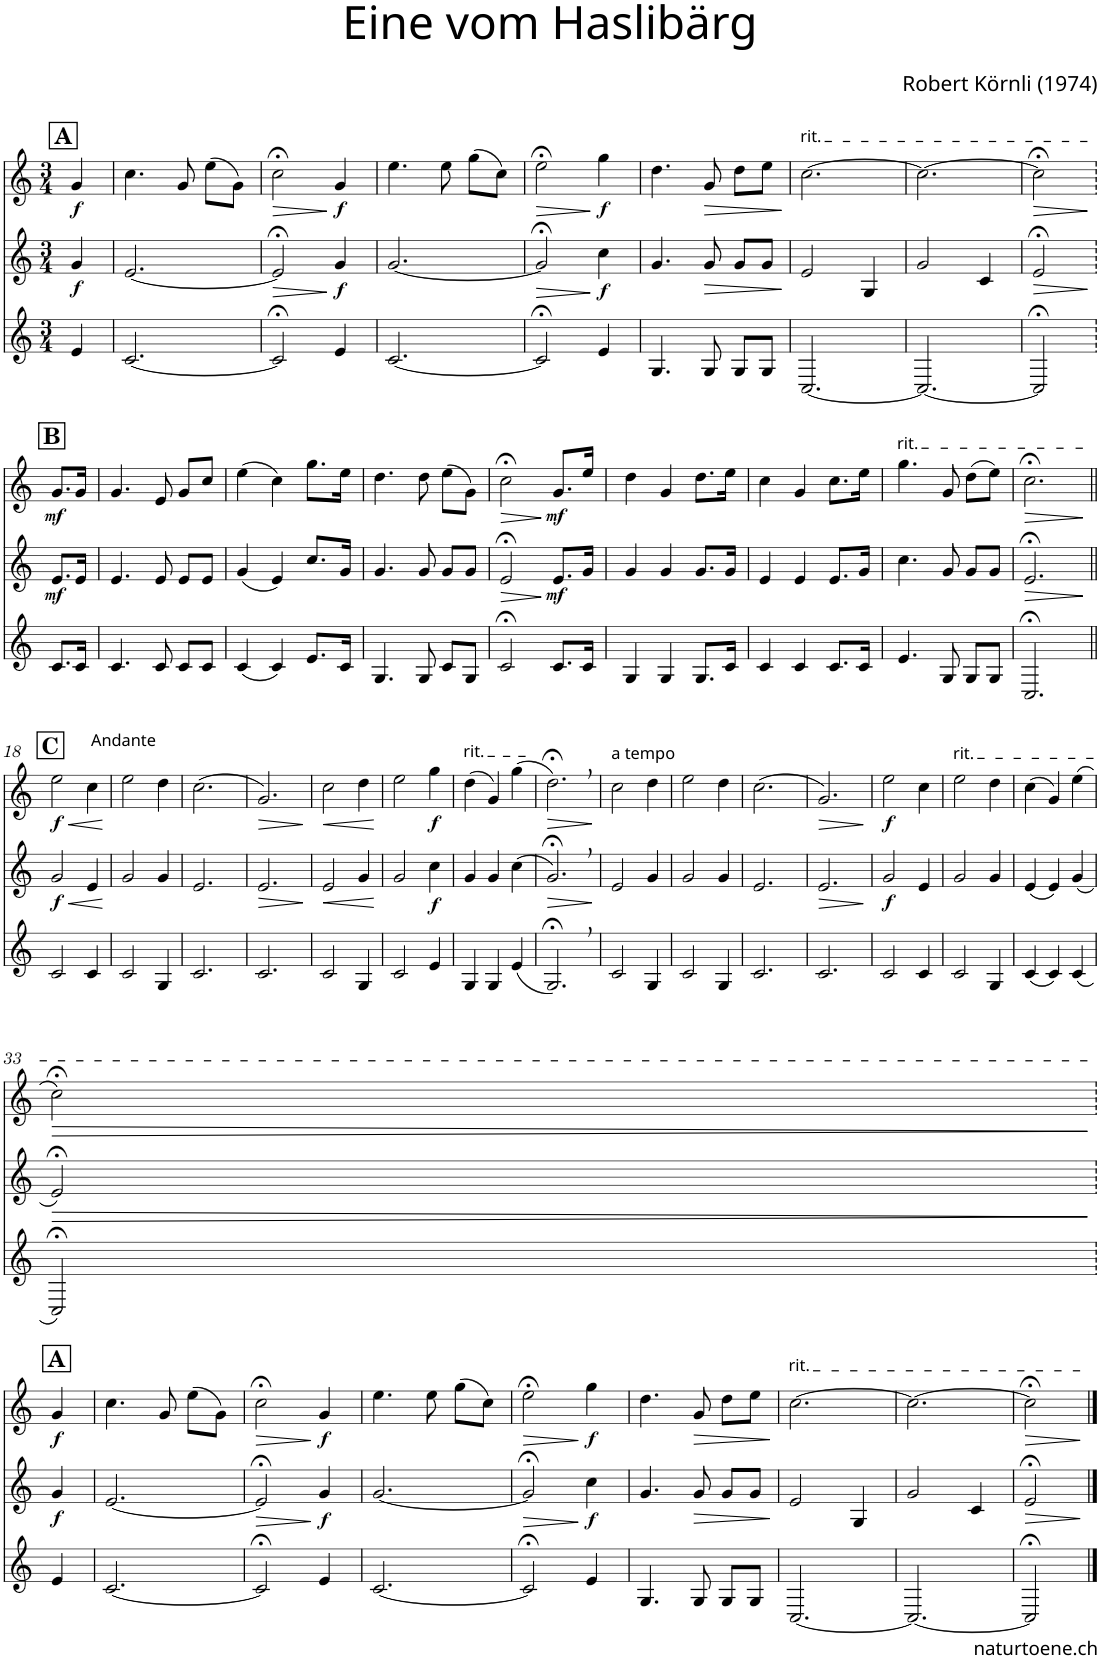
**kern	**kern	**dynam	**kern	**dynam
*part3	*part2	*part2	*part1	*part1
*staff3	*staff2	*staff2	*staff1	*staff1
*I"Alphorn	*I"Alphorn	*	*I"Alphorn	*
*clefG2	*clefG2	*	*clefG2	*
*Trd4c6	*Trd4c6	*	*Trd4c6	*
*k[]	*k[]	*	*k[]	*
*M3/4	*M3/4	*	*M3/4	*
!!LO:REH:place=s1:a:B:cj:fs=14:t=A
=1	=1	=1	=1	=1
!	!	!LO:DY:b	!	!LO:DY:b
4e/	4g/	f	4g/	f
=2	=2	=2	=2	=2
[2.c/	[2.e/	.	4.cc\	.
.	.	.	8g/	.
.	.	.	(8ee\L	.
.	.	.	8g\J)	.
=3	=3	=3	=3	=3
!	!	!LO:HP:b	!	!LO:HP:b
2c;</]	2e;</]	>	2cc;<\	>
!	!	!LO:DY:n=1:b	!	!LO:DY:n=1:b
4e/	4g/	] f	4g/	] f
=4	=4	=4	=4	=4
[2.c/	[2.g/	.	4.ee\	.
.	.	.	8ee\	.
.	.	.	(8gg\L	.
.	.	.	8cc\J)	.
=5	=5	=5	=5	=5
!	!	!LO:HP:b	!	!LO:HP:b
2c;</]	2g;</]	>	2ee;<\	>
!	!	!LO:DY:n=1:b	!	!LO:DY:n=1:b
4e/	4cc\	] f	4gg\	] f
=6	=6	=6	=6	=6
4.G/	4.g/	.	4.dd\	.
!	!	!LO:HP:b	!	!LO:HP:b
8G/	8g/	>	8g/	>
8G/L	8g/L	.	8dd\L	.
8G/J	8g/J	.	8ee\J	.
.	.	]	.	]
=7	=7	=7	=7	=7
!	!	!	!LO:TX:a:t=rit.	!
[2.C/	2e/	.	[2.cc\	.
.	4G/	.	.	.
=8	=8	=8	=8	=8
2.C/_	2g/	.	2.cc\_	.
.	4c/	.	.	.
=9	=9	=9	=9	=9
!	!	!LO:HP:b	!	!LO:HP:b
2C;</]	2e;</	>	2cc;<\]	>
.	.	]	.	]
!!LO:LB:g=z
=9X1	=9X1	=9X1	=9X1	=9X1
!!LO:REH:place=s1:a:B:cj:fs=14:t=B
!	!	!LO:DY:b	!	!LO:DY:b
8.c/L	8.e/L	mf	8.g/L	mf
16c/Jk	16e/Jk	.	16g/Jk	.
=10	=10	=10	=10	=10
4.c/	4.e/	.	4.g/	.
8c/	8e/	.	8e/	.
8c/L	8e/L	.	8g/L	.
8c/J	8e/J	.	8cc/J	.
=11	=11	=11	=11	=11
(4c/	(4g/	.	(4ee\	.
4c/)	4e/)	.	4cc\)	.
8.e/L	8.cc/L	.	8.gg\L	.
16c/Jk	16g/Jk	.	16ee\Jk	.
=12	=12	=12	=12	=12
4.G/	4.g/	.	4.dd\	.
8G/	8g/	.	8dd\	.
8c/L	8g/L	.	(8ee\L	.
8G/J	8g/J	.	8g\J)	.
=13	=13	=13	=13	=13
!	!	!LO:HP:b	!	!LO:HP:b
2c;</	2e;</	>	2cc;<\	>
!	!	!LO:DY:n=1:b	!	!LO:DY:n=1:b
8.c/L	8.e/L	] mf	8.g/L	] mf
16c/Jk	16g/Jk	.	16ee/Jk	.
=14	=14	=14	=14	=14
4G/	4g/	.	4dd\	.
4G/	4g/	.	4g/	.
8.G/L	8.g/L	.	8.dd\L	.
16c/Jk	16g/Jk	.	16ee\Jk	.
=15	=15	=15	=15	=15
4c/	4e/	.	4cc\	.
4c/	4e/	.	4g/	.
8.c/L	8.e/L	.	8.cc\L	.
16c/Jk	16g/Jk	.	16ee\Jk	.
=16	=16	=16	=16	=16
!	!	!	!LO:TX:a:t=rit.	!
4.e/	4.cc\	.	4.gg\	.
8G/	8g/	.	8g/	.
8G/L	8g/L	.	(8dd\L	.
8G/J	8g/J	.	8ee\J)	.
=17	=17	=17	=17	=17
!	!	!LO:HP:b	!	!LO:HP:b
2.C;</	2.e;</	>	2.cc;<\	>
.	.	]	.	]
!!LO:LB:g=z
=18||	=18||	=18||	=18||	=18||
!!LO:REH:place=s1:a:B:cj:fs=14:t=C
!	!	!	!LO:TX:a:t=Andante	!
!	!	!LO:HP:b	!	!LO:HP:b
!	!	!LO:DY:n=1:b	!	!LO:DY:n=1:b
2c/	2g/	< f	2ee\	< f
4c/	4e/	.	4cc\	.
.	.	[	.	[
=19	=19	=19	=19	=19
2c/	2g/	.	2ee\	.
4G/	4g/	.	4dd\	.
=20	=20	=20	=20	=20
2.c/	2.e/	.	(2.cc\	.
=21	=21	=21	=21	=21
!	!	!LO:HP:b	!	!LO:HP:b
2.c/	2.e/	>	2.g/)	>
.	.	]	.	]
=22	=22	=22	=22	=22
!	!	!LO:HP:b	!	!LO:HP:b
2c/	2e/	<	2cc\	<
4G/	4g/	.	4dd\	.
.	.	[	.	[
=23	=23	=23	=23	=23
2c/	2g/	.	2ee\	.
!	!	!LO:DY:b	!	!LO:DY:b
4e/	4cc\	f	4gg\	f
=24	=24	=24	=24	=24
!	!	!	!LO:TX:a:t=rit.	!
4G/	4g/	.	(4dd\	.
4G/	4g/	.	4g/)	.
(4e/	(4cc\	.	(4gg\	.
=25	=25	=25	=25	=25
!	!	!LO:HP:b	!	!LO:HP:b
2.G;<,/)	2.g;<,/)	>	2.dd;<,\)	>
.	.	]	.	]
=26	=26	=26	=26	=26
!	!	!	!LO:TX:a:t=a tempo	!
2c/	2e/	.	2cc\	.
4G/	4g/	.	4dd\	.
=27	=27	=27	=27	=27
2c/	2g/	.	2ee\	.
4G/	4g/	.	4dd\	.
=28	=28	=28	=28	=28
2.c/	2.e/	.	(2.cc\	.
=29	=29	=29	=29	=29
!	!	!LO:HP:b	!	!LO:HP:b
2.c/	2.e/	>	2.g/)	>
.	.	]	.	]
=30	=30	=30	=30	=30
!	!	!LO:DY:b	!	!LO:DY:b
2c/	2g/	f	2ee\	f
4c/	4e/	.	4cc\	.
=31	=31	=31	=31	=31
!	!	!	!LO:TX:a:t=rit.	!
2c/	2g/	.	2ee\	.
4G/	4g/	.	4dd\	.
=32	=32	=32	=32	=32
(4c/	(4e/	.	(4cc\	.
4c/)	4e/)	.	4g/)	.
(4c/	(4g/	.	(4ee\	.
!!LO:LB:g=z
=33	=33	=33	=33	=33
!	!	!LO:HP:b	!	!LO:HP:b
2C;</)	2e;</)	>	2cc;<\)	>
.	.	]	.	]
!!LO:LB:g=z
=33X2	=33X2	=33X2	=33X2	=33X2
!!LO:REH:place=s1:a:B:cj:fs=14:t=A
!	!	!LO:DY:b	!	!LO:DY:b
4e/	4g/	f	4g/	f
=34	=34	=34	=34	=34
[2.c/	[2.e/	.	4.cc\	.
.	.	.	8g/	.
.	.	.	(8ee\L	.
.	.	.	8g\J)	.
=35	=35	=35	=35	=35
!	!	!LO:HP:b	!	!LO:HP:b
2c;</]	2e;</]	>	2cc;<\	>
!	!	!LO:DY:n=1:b	!	!LO:DY:n=1:b
4e/	4g/	] f	4g/	] f
=36	=36	=36	=36	=36
[2.c/	[2.g/	.	4.ee\	.
.	.	.	8ee\	.
.	.	.	(8gg\L	.
.	.	.	8cc\J)	.
=37	=37	=37	=37	=37
!	!	!LO:HP:b	!	!LO:HP:b
2c;</]	2g;</]	>	2ee;<\	>
!	!	!LO:DY:n=1:b	!	!LO:DY:n=1:b
4e/	4cc\	] f	4gg\	] f
=38	=38	=38	=38	=38
4.G/	4.g/	.	4.dd\	.
!	!	!LO:HP:b	!	!LO:HP:b
8G/	8g/	>	8g/	>
8G/L	8g/L	.	8dd\L	.
8G/J	8g/J	.	8ee\J	.
.	.	]	.	]
=39	=39	=39	=39	=39
!	!	!	!LO:TX:a:t=rit.	!
[2.C/	2e/	.	[2.cc\	.
.	4G/	.	.	.
=40	=40	=40	=40	=40
2.C/_	2g/	.	2.cc\_	.
.	4c/	.	.	.
=41	=41	=41	=41	=41
!	!	!LO:HP:b	!	!LO:HP:b
2C;</]	2e;</	>	2cc;<\]	>
.	.	]	.	]
==	==	==	==	==
*-	*-	*-	*-	*-
